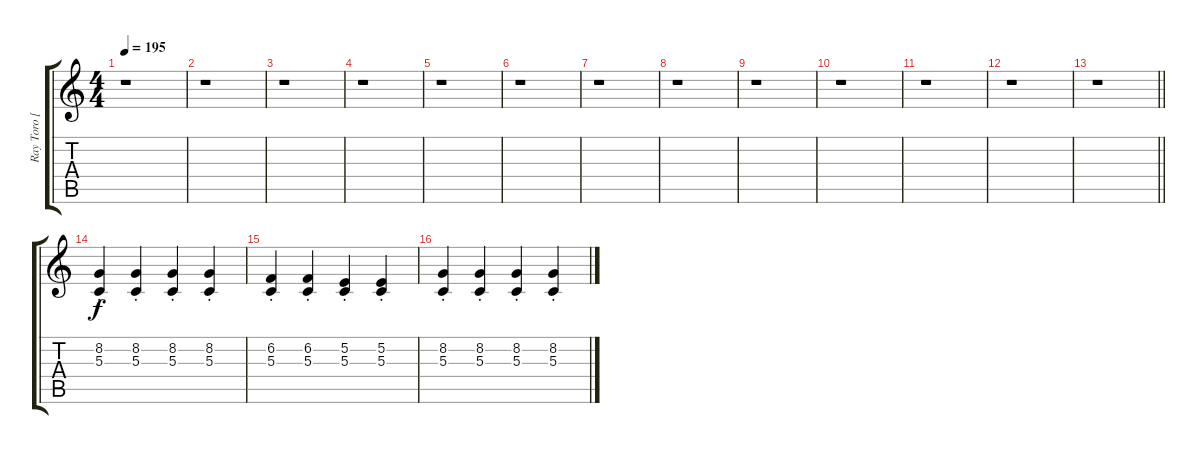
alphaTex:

\track ("Ray Toro [Clean]" "Ray Toro [") {instrument acousticgrandpiano}
\staff {score tabs}
\tuning (E4 B3 G3 D3 A2 E2) {hide}
\ts (4 4)
\tempo 195
\clef g2
\ks c
r.1{dy f} |
r.1 |
r.1 |
r.1 |
r.1 |
r.1 |
r.1 |
r.1 |
r.1 |
r.1 |
r.1 |
r.1 |
\barLineRight lightlight
r.1 |
(8.2{st} 5.3{st}).4 (8.2{st} 5.3{st}).4 (8.2{st} 5.3{st}).4 (8.2{st} 5.3{st}).4 |
(6.2{st} 5.3{st}).4 (6.2{st} 5.3{st}).4 (5.2{st} 5.3{st}).4 (5.2{st} 5.3{st}).4 |
(8.2{st} 5.3{st}).4 (8.2{st} 5.3{st}).4 (8.2{st} 5.3{st}).4 (8.2{st} 5.3{st}).4
